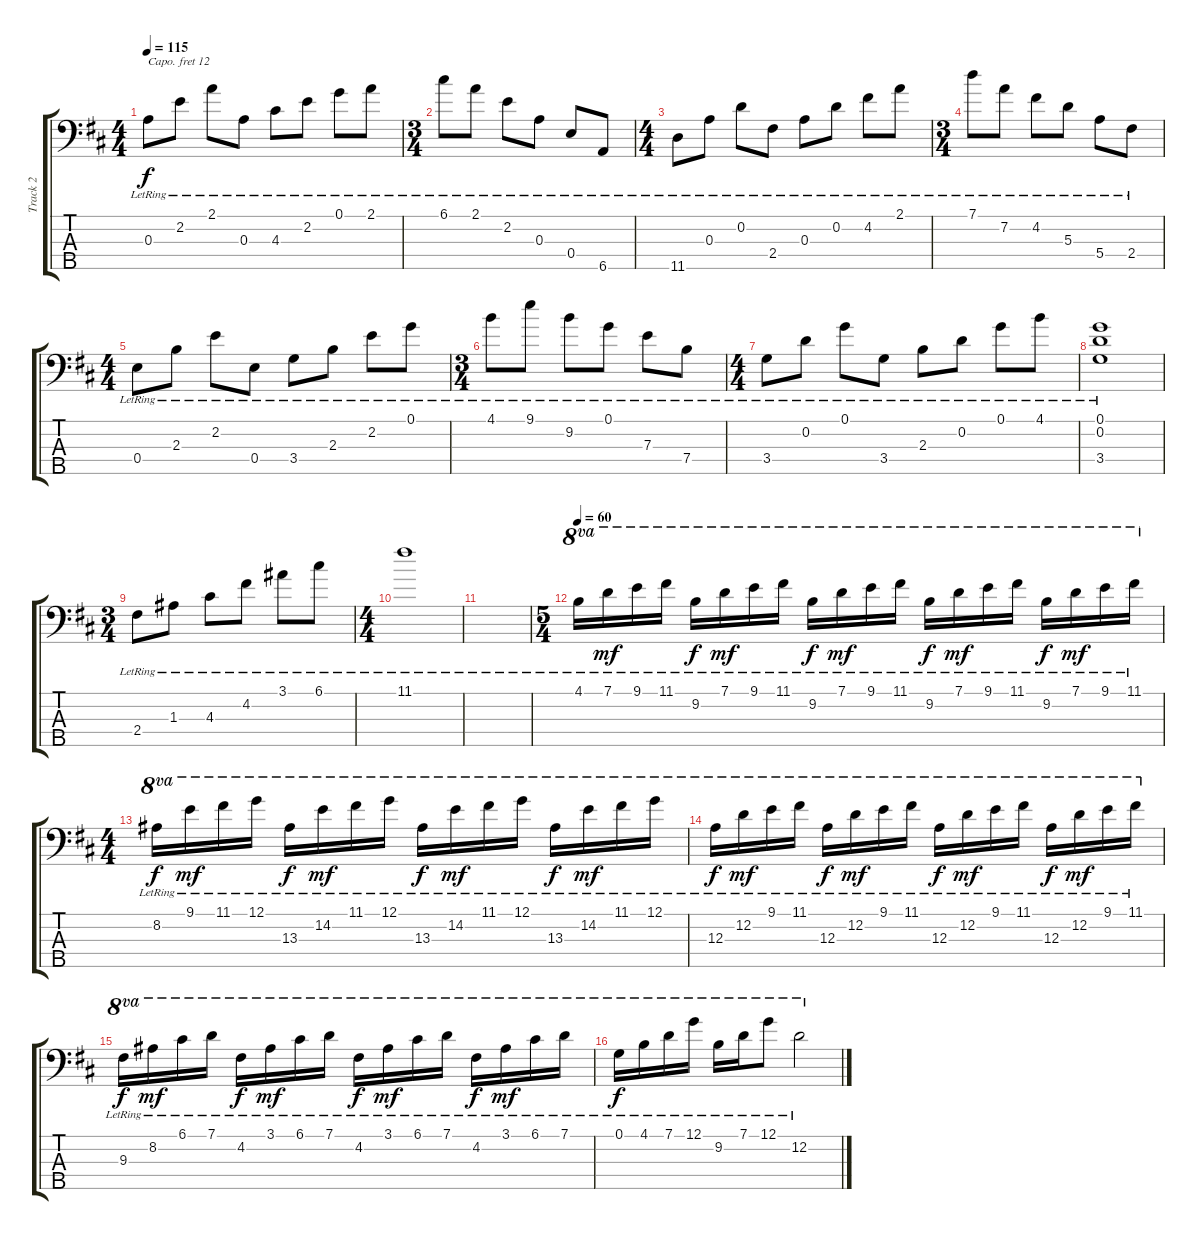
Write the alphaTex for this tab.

\track ("Track 2" "Track 2") {instrument electricguitarjazz}
\staff {score tabs}
\capo 12
\tuning (G2 D2 A1 E1 Eb0) {hide}
\ts (4 4)
\tempo 115
\clef f4
\ks bminor
0.3{lr}.8{dy f} 2.2{lr}.8 2.1{lr}.8 0.3{lr}.8 4.3{lr}.8 2.2{lr}.8 0.1{lr}.8 2.1{lr}.8 |
\ts (3 4)
6.1{lr}.8 2.1{lr}.8 2.2{lr}.8 0.3{lr}.8 0.4{lr}.8 6.5{lr}.8 |
\ts (4 4)
11.5{lr}.8 0.3{lr}.8 0.2{lr}.8 2.4{lr}.8 0.3{lr}.8 0.2{lr}.8 4.2{lr}.8 2.1{lr}.8 |
\ts (3 4)
7.1{lr}.8 7.2{lr}.8 4.2{lr}.8 5.3{lr}.8 5.4{lr}.8 2.4{lr}.8 |
\ts (4 4)
0.4{lr}.8 2.3{lr}.8 2.2{lr}.8 0.4{lr}.8 3.4{lr}.8 2.3{lr}.8 2.2{lr}.8 0.1{lr}.8 |
\ts (3 4)
4.1{lr}.8 9.1{lr}.8 9.2{lr}.8 0.1{lr}.8 7.3{lr}.8 7.4{lr}.8 |
\ts (4 4)
3.4{lr}.8 0.2{lr}.8 0.1{lr}.8 3.4{lr}.8 2.3{lr}.8 0.2{lr}.8 0.1{lr}.8 4.1{lr}.8 |
(0.1{lr} 0.2{lr} 3.4{lr}).1 |
\ts (3 4)
2.4{lr}.8 1.3{lr}.8 4.3{lr}.8 4.2{lr}.8 3.1{lr}.8 6.1{lr}.8 |
\ts (4 4)
11.1{lr}.1 |
|
\ts (5 4)
\tempo 60
4.1{lr}.16{ot 8va} 7.1{lr}.16{ot 8va dy mf} 9.1{lr}.16{ot 8va} 11.1{lr}.16{ot 8va} 9.2{lr}.16{ot 8va dy f} 7.1{lr}.16{ot 8va dy mf} 9.1{lr}.16{ot 8va} 11.1{lr}.16{ot 8va} 9.2{lr}.16{ot 8va dy f} 7.1{lr}.16{ot 8va dy mf} 9.1{lr}.16{ot 8va} 11.1{lr}.16{ot 8va} 9.2{lr}.16{ot 8va dy f} 7.1{lr}.16{ot 8va dy mf} 9.1{lr}.16{ot 8va} 11.1{lr}.16{ot 8va} 9.2{lr}.16{ot 8va dy f} 7.1{lr}.16{ot 8va dy mf} 9.1{lr}.16{ot 8va} 11.1{lr}.16{ot 8va} |
\ts (4 4)
8.2{lr}.16{ot 8va dy f} 9.1{lr}.16{ot 8va dy mf} 11.1{lr}.16{ot 8va} 12.1{lr}.16{ot 8va} 13.3{lr}.16{ot 8va dy f} 14.2{lr}.16{ot 8va dy mf} 11.1{lr}.16{ot 8va} 12.1{lr}.16{ot 8va} 13.3{lr}.16{ot 8va dy f} 14.2{lr}.16{ot 8va dy mf} 11.1{lr}.16{ot 8va} 12.1{lr}.16{ot 8va} 13.3{lr}.16{ot 8va dy f} 14.2{lr}.16{ot 8va dy mf} 11.1{lr}.16{ot 8va} 12.1{lr}.16{ot 8va} |
12.3{lr}.16{ot 8va dy f} 12.2{lr}.16{ot 8va dy mf} 9.1{lr}.16{ot 8va} 11.1{lr}.16{ot 8va} 12.3{lr}.16{ot 8va dy f} 12.2{lr}.16{ot 8va dy mf} 9.1{lr}.16{ot 8va} 11.1{lr}.16{ot 8va} 12.3{lr}.16{ot 8va dy f} 12.2{lr}.16{ot 8va dy mf} 9.1{lr}.16{ot 8va} 11.1{lr}.16{ot 8va} 12.3{lr}.16{ot 8va dy f} 12.2{lr}.16{ot 8va dy mf} 9.1{lr}.16{ot 8va} 11.1{lr}.16{ot 8va} |
9.3{lr}.16{ot 8va dy f} 8.2{lr}.16{ot 8va dy mf} 6.1{lr}.16{ot 8va} 7.1{lr}.16{ot 8va} 4.2{lr}.16{ot 8va dy f} 3.1{lr}.16{ot 8va dy mf} 6.1{lr}.16{ot 8va} 7.1{lr}.16{ot 8va} 4.2{lr}.16{ot 8va dy f} 3.1{lr}.16{ot 8va dy mf} 6.1{lr}.16{ot 8va} 7.1{lr}.16{ot 8va} 4.2{lr}.16{ot 8va dy f} 3.1{lr}.16{ot 8va dy mf} 6.1{lr}.16{ot 8va} 7.1{lr}.16{ot 8va} |
0.1{lr}.16{ot 8va dy f} 4.1{lr}.16{ot 8va} 7.1{lr}.16{ot 8va} 12.1{lr}.16{ot 8va} 9.2{lr}.16{ot 8va} 7.1{lr}.16{ot 8va} 12.1{lr}.8{ot 8va} 12.2{lr}.2{ot 8va}
